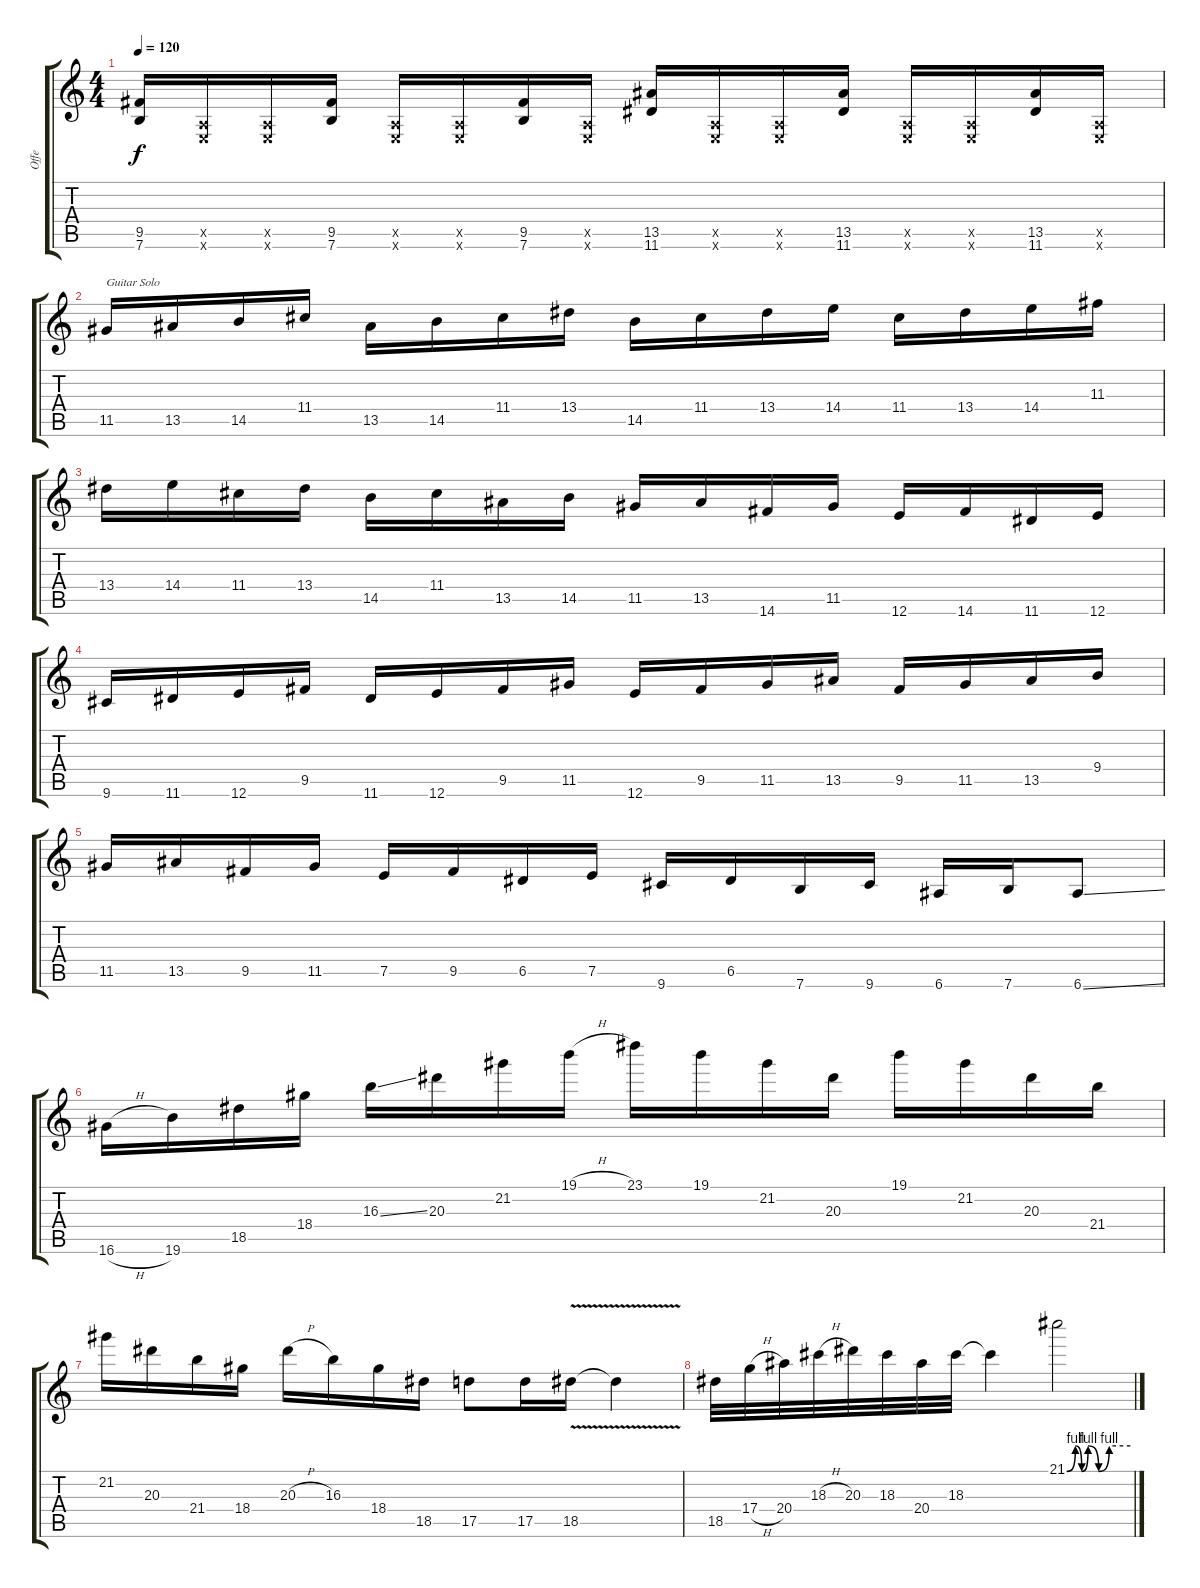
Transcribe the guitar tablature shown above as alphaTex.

\track ("Offe" "Offe") {instrument distortionguitar}
\staff {score tabs}
\tuning (E4 B3 G3 D3 A2 E2) {hide}
\ts (4 4)
\tempo 120
\clef g2
\ks c
(9.5 7.6).16{dy f} (0.5{x} 0.6{x}).16 (0.5{x} 0.6{x}).16 (9.5 7.6).16 (0.5{x} 0.6{x}).16 (0.5{x} 0.6{x}).16 (9.5 7.6).16 (0.5{x} 0.6{x}).16 (13.5 11.6).16 (0.5{x} 0.6{x}).16 (0.5{x} 0.6{x}).16 (13.5 11.6).16 (0.5{x} 0.6{x}).16 (0.5{x} 0.6{x}).16 (13.5 11.6).16 (0.5{x} 0.6{x}).16 |
11.5.16{txt "Guitar Solo"} 13.5.16 14.5.16 11.4.16 13.5.16 14.5.16 11.4.16 13.4.16 14.5.16 11.4.16 13.4.16 14.4.16 11.4.16 13.4.16 14.4.16 11.3.16 |
13.4.16 14.4.16 11.4.16 13.4.16 14.5.16 11.4.16 13.5.16 14.5.16 11.5.16 13.5.16 14.6.16 11.5.16 12.6.16 14.6.16 11.6.16 12.6.16 |
9.6.16 11.6.16 12.6.16 9.5.16 11.6.16 12.6.16 9.5.16 11.5.16 12.6.16 9.5.16 11.5.16 13.5.16 9.5.16 11.5.16 13.5.16 9.4.16 |
11.5.16 13.5.16 9.5.16 11.5.16 7.5.16 9.5.16 6.5.16 7.5.16 9.6.16 6.5.16 7.6.16 9.6.16 6.6.16 7.6.16 6.6{ss}.8 |
16.6{h}.16 19.6.16 18.5.16 18.4.16 16.3{ss}.16 20.3.16 21.2.16 19.1{h}.16 23.1.16 19.1.16 21.2.16 20.3.16 19.1.16 21.2.16 20.3.16 21.4.16 |
21.2.16 20.3.16 21.4.16 18.4.16 20.3{h}.16 16.3.16 18.4.16 18.5.16 17.5.8 17.5.16 18.5{v}.16 18.5{t}.4 |
18.5.32 17.4{h}.32 20.4.32 18.3{h}.32 20.3.32 18.3.32 20.4.32 18.3.32 18.3{t}.4 21.1{be (custom 0 0 8 4 14 0 20 4 30 0 40 4 60 4)}.2
